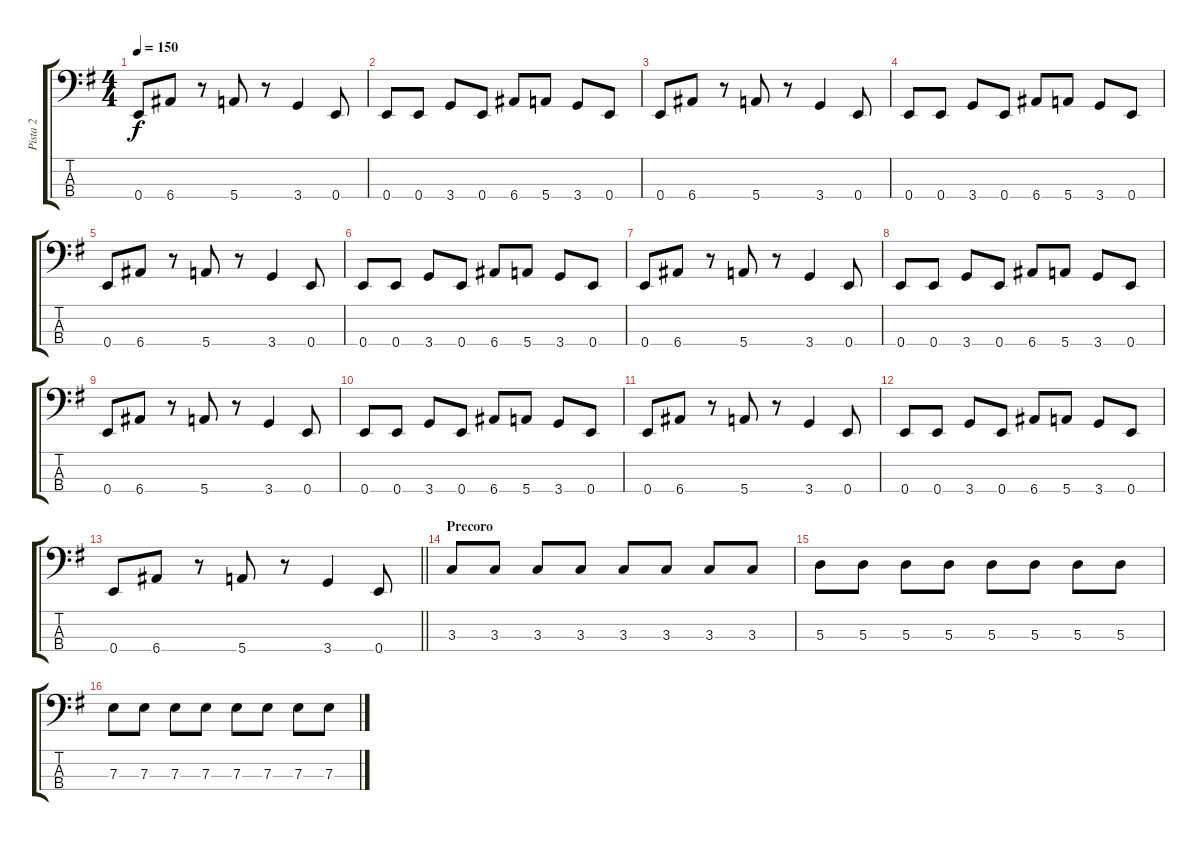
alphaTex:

\track ("Pista 2" "Pista 2") {instrument electricbasspick}
\staff {score tabs}
\tuning (G2 D2 A1 E1) {hide}
\ts (4 4)
\tempo 150
\clef f4
\ks g
0.4.8{dy f} 6.4.8 r.8 5.4.8 r.8 3.4.4 0.4.8 |
0.4.8 0.4.8 3.4.8 0.4.8 6.4.8 5.4.8 3.4.8 0.4.8 |
0.4.8 6.4.8 r.8 5.4.8 r.8 3.4.4 0.4.8 |
0.4.8 0.4.8 3.4.8 0.4.8 6.4.8 5.4.8 3.4.8 0.4.8 |
0.4.8 6.4.8 r.8 5.4.8 r.8 3.4.4 0.4.8 |
0.4.8 0.4.8 3.4.8 0.4.8 6.4.8 5.4.8 3.4.8 0.4.8 |
0.4.8 6.4.8 r.8 5.4.8 r.8 3.4.4 0.4.8 |
0.4.8 0.4.8 3.4.8 0.4.8 6.4.8 5.4.8 3.4.8 0.4.8 |
0.4.8 6.4.8 r.8 5.4.8 r.8 3.4.4 0.4.8 |
0.4.8 0.4.8 3.4.8 0.4.8 6.4.8 5.4.8 3.4.8 0.4.8 |
0.4.8 6.4.8 r.8 5.4.8 r.8 3.4.4 0.4.8 |
0.4.8 0.4.8 3.4.8 0.4.8 6.4.8 5.4.8 3.4.8 0.4.8 |
\barLineRight lightlight
0.4.8 6.4.8 r.8 5.4.8 r.8 3.4.4 0.4.8 |
\section ("" "Precoro")
3.3.8 3.3.8 3.3.8 3.3.8 3.3.8 3.3.8 3.3.8 3.3.8 |
5.3.8 5.3.8 5.3.8 5.3.8 5.3.8 5.3.8 5.3.8 5.3.8 |
7.3.8 7.3.8 7.3.8 7.3.8 7.3.8 7.3.8 7.3.8 7.3.8
